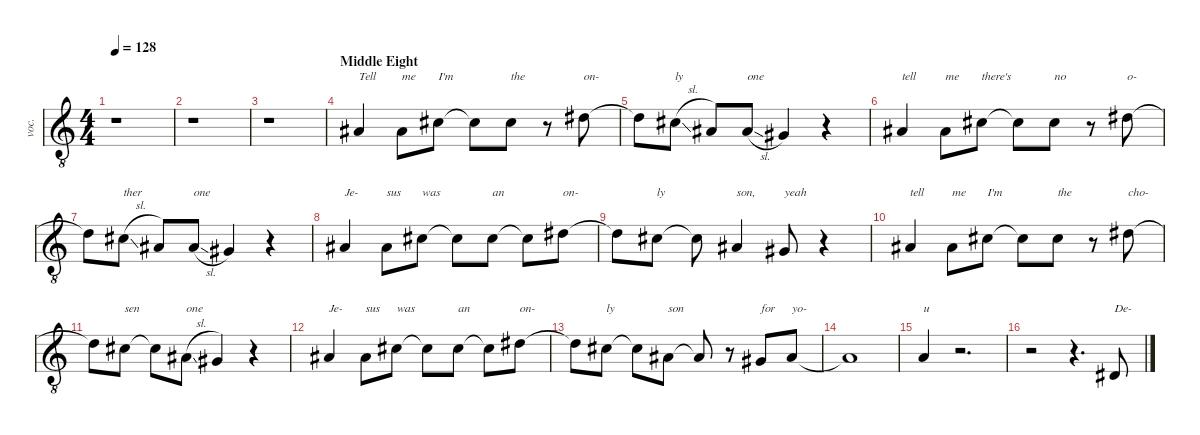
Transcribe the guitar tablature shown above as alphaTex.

\defaultSystemsLayout 4
\hideDynamics
\bracketExtendMode nobrackets
\otherSystemsTrackNameOrientation horizontal
\track ("Billy Corgan" "voc.") {mute instrument lead6voice}
\staff {score}
\tuning (E4 B3 G3 D3 A2 E2)
\ts (4 4)
\tempo 128
\clef g2
\ottava 8vb
\ks c
r.1{dy mf beam Down} |
r.1{beam Down} |
r.1{beam Down} |
\section ("" "Middle Eight")
3.3{acc #}.4{txt "Tell" beam Up} 3.3{acc #}.8{txt "me" beam Down} 2.2{acc #}.8{txt "I'm" beam Down} 2.2{t acc #}.8{beam Down} 2.2{acc #}.8{txt "the" beam Down} r.8{beam Down} 4.2{acc #}.8{txt "on-" beam Down} |
4.2{t acc #}.8{beam Down} 6.3{sl acc #}.8{txt "ly" beam Down} 3.3{acc #}.8{beam Up} 3.3{sl acc #}.8{txt "one" beam Up} 1.3{acc #}.4{beam Up} r.4{beam Up} |
3.3{acc #}.4{txt "tell" beam Up} 3.3{acc #}.8{txt "me" beam Down} 2.2{acc #}.8{txt "there's" beam Down} 2.2{t acc #}.8{beam Down} 2.2{acc #}.8{txt "no" beam Down} r.8{beam Down} 4.2{acc #}.8{txt "o-" beam Down} |
4.2{t acc #}.8{beam Down} 6.3{sl acc #}.8{txt "ther" beam Down} 3.3{acc #}.8{beam Up} 3.3{sl acc #}.8{txt "one" beam Up} 1.3{acc #}.4{beam Up} r.4{beam Up} |
3.3{acc #}.4{txt "Je-" beam Up} 3.3{acc #}.8{txt "sus" beam Down} 2.2{acc #}.8{txt "was" beam Down} 2.2{t acc #}.8{beam Down} 2.2{acc #}.8{txt "an" beam Down} 2.2{t acc #}.8{beam Down} 4.2{acc #}.8{txt "on-" beam Down} |
4.2{t acc #}.8{beam Down} 6.3{acc #}.8{txt "ly" beam Down} 6.3{t acc #}.8{beam Down} 3.3{acc #}.4{txt "son," beam Up} 1.3{acc #}.8{txt "yeah" beam Up} r.4{beam Up} |
3.3{acc #}.4{txt "tell" beam Up} 3.3{acc #}.8{txt "me" beam Down} 2.2{acc #}.8{txt "I'm" beam Down} 2.2{t acc #}.8{beam Down} 2.2{acc #}.8{txt "the" beam Down} r.8{beam Down} 4.2{acc #}.8{txt "cho-" beam Down} |
4.2{t acc #}.8{beam Down} 2.2{acc #}.8{txt "sen" beam Down} 2.2{t acc #}.8{beam Down} 3.3{sl acc #}.8{txt "one" beam Down} 1.3{acc #}.4{beam Up} r.4{beam Up} |
3.3{acc #}.4{txt "Je-" beam Up} 3.3{acc #}.8{txt "sus" beam Down} 2.2{acc #}.8{txt "was" beam Down} 2.2{t acc #}.8{beam Down} 2.2{acc #}.8{txt "an" beam Down} 2.2{t acc #}.8{beam Down} 4.2{acc #}.8{txt "on-" beam Down} |
4.2{t acc #}.8{beam Down} 2.2{acc #}.8{txt "ly" beam Down} 2.2{t acc #}.8{beam Down} 3.3{acc #}.8{txt "son" beam Down} 3.3{t acc #}.8{beam Up} r.8{beam Up} 1.3{acc #}.8{txt "for" beam Up} 3.3{acc #}.8{txt "yo-" beam Up} |
3.3{t acc #}.1{beam Up} |
2.3.4{txt "u" beam Up} r.2{d beam Up} |
r.2{beam Down} r.4{d beam Down} 6.5{acc #}.8{txt "De-" beam Up}
